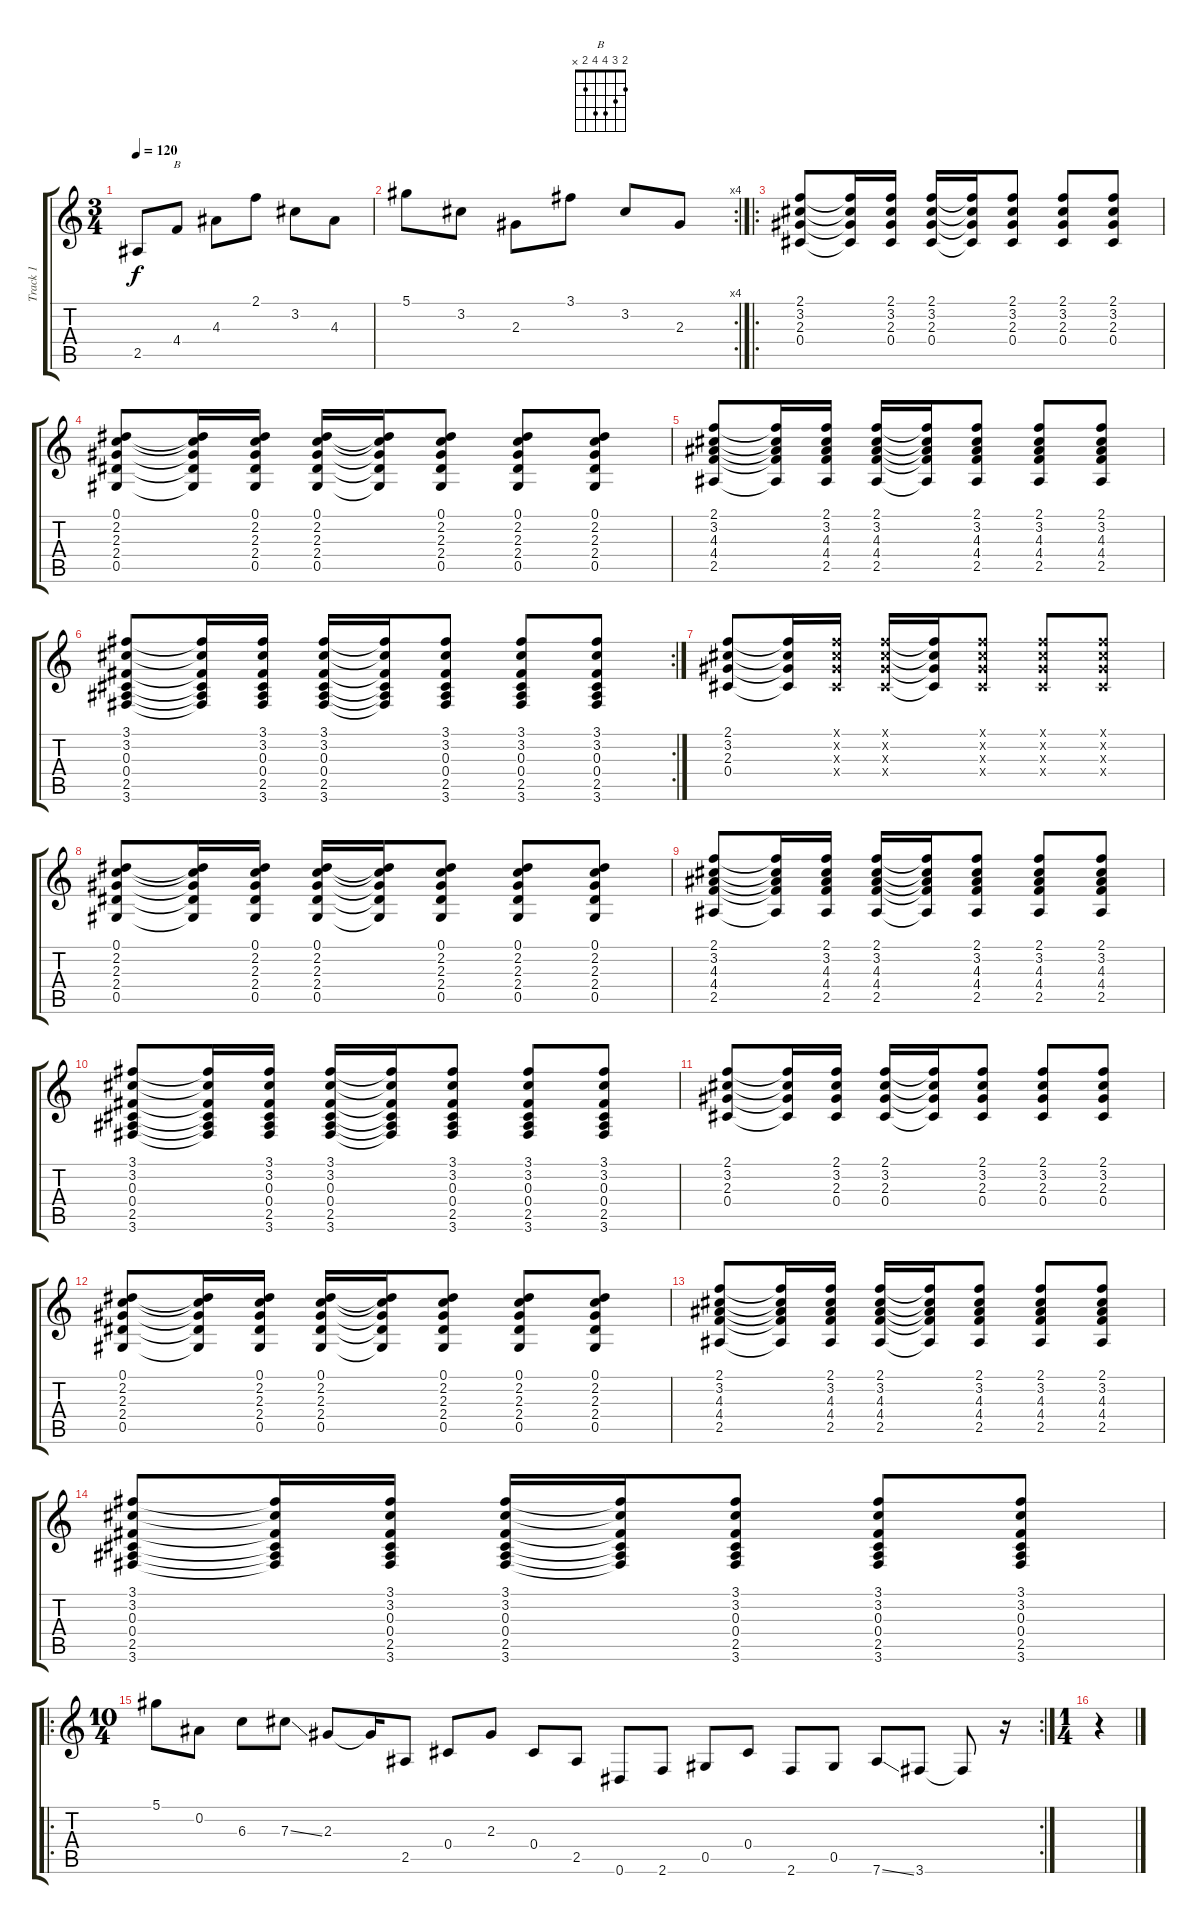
\track ("Track 1" "Track 1") {instrument acousticguitarsteel}
\staff {score tabs}
\tuning (Eb4 Bb3 Gb3 Db3 Ab2 Eb2) {hide}
\chord ("B" 2 3 4 4 2 x)
\ts (3 4)
\tempo 120
\clef g2
\ks c
2.5.8{dy f} 4.4.8{ch "B"} 4.3.8 2.1.8 3.2.8 4.3.8 |
\rc 4
5.1.8 3.2.8 2.3.8 3.1.8 3.2.8 2.3.8 |
\ro
(2.1 3.2 2.3 0.4).8 (2.1{t} 3.2{t} 2.3{t} 0.4{t}).16 (2.1 3.2 2.3 0.4).16 (2.1 3.2 2.3 0.4).16 (2.1{t} 3.2{t} 2.3{t} 0.4{t}).16 (2.1 3.2 2.3 0.4).8 (2.1 3.2 2.3 0.4).8 (2.1 3.2 2.3 0.4).8 |
(0.1 2.2 2.3 2.4 0.5).8 (0.1{t} 2.2{t} 2.3{t} 2.4{t} 0.5{t}).16 (0.1 2.2 2.3 2.4 0.5).16 (0.1 2.2 2.3 2.4 0.5).16 (0.1{t} 2.2{t} 2.3{t} 2.4{t} 0.5{t}).16 (0.1 2.2 2.3 2.4 0.5).8 (0.1 2.2 2.3 2.4 0.5).8 (0.1 2.2 2.3 2.4 0.5).8 |
(2.1 3.2 4.3 4.4 2.5).8 (2.1{t} 3.2{t} 4.3{t} 4.4{t} 2.5{t}).16 (2.1 3.2 4.3 4.4 2.5).16 (2.1 3.2 4.3 4.4 2.5).16 (2.1{t} 3.2{t} 4.3{t} 4.4{t} 2.5{t}).16 (2.1 3.2 4.3 4.4 2.5).8 (2.1 3.2 4.3 4.4 2.5).8 (2.1 3.2 4.3 4.4 2.5).8 |
\rc 2
(3.1 3.2 0.3 0.4 2.5 3.6).8 (3.1{t} 3.2{t} 0.3{t} 0.4{t} 2.5{t} 3.6{t}).16 (3.1 3.2 0.3 0.4 2.5 3.6).16 (3.1 3.2 0.3 0.4 2.5 3.6).16 (3.1{t} 3.2{t} 0.3{t} 0.4{t} 2.5{t} 3.6{t}).16 (3.1 3.2 0.3 0.4 2.5 3.6).8 (3.1 3.2 0.3 0.4 2.5 3.6).8 (3.1 3.2 0.3 0.4 2.5 3.6).8 |
(2.1 3.2 2.3 0.4).8 (2.1{t} 3.2{t} 2.3{t} 0.4{t}).16 (2.1{x} 3.2{x} 2.3{x} 0.4{x}).16 (2.1{x} 3.2{x} 2.3{x} 0.4{x}).16 (2.1{t} 3.2{t} 2.3{t} 0.4{t}).16 (2.1{x} 3.2{x} 2.3{x} 0.4{x}).8 (2.1{x} 3.2{x} 2.3{x} 0.4{x}).8 (2.1{x} 3.2{x} 2.3{x} 0.4{x}).8 |
(0.1 2.2 2.3 2.4 0.5).8 (0.1{t} 2.2{t} 2.3{t} 2.4{t} 0.5{t}).16 (0.1 2.2 2.3 2.4 0.5).16 (0.1 2.2 2.3 2.4 0.5).16 (0.1{t} 2.2{t} 2.3{t} 2.4{t} 0.5{t}).16 (0.1 2.2 2.3 2.4 0.5).8 (0.1 2.2 2.3 2.4 0.5).8 (0.1 2.2 2.3 2.4 0.5).8 |
(2.1 3.2 4.3 4.4 2.5).8 (2.1{t} 3.2{t} 4.3{t} 4.4{t} 2.5{t}).16 (2.1 3.2 4.3 4.4 2.5).16 (2.1 3.2 4.3 4.4 2.5).16 (2.1{t} 3.2{t} 4.3{t} 4.4{t} 2.5{t}).16 (2.1 3.2 4.3 4.4 2.5).8 (2.1 3.2 4.3 4.4 2.5).8 (2.1 3.2 4.3 4.4 2.5).8 |
(3.1 3.2 0.3 0.4 2.5 3.6).8 (3.1{t} 3.2{t} 0.3{t} 0.4{t} 2.5{t} 3.6{t}).16 (3.1 3.2 0.3 0.4 2.5 3.6).16 (3.1 3.2 0.3 0.4 2.5 3.6).16 (3.1{t} 3.2{t} 0.3{t} 0.4{t} 2.5{t} 3.6{t}).16 (3.1 3.2 0.3 0.4 2.5 3.6).8 (3.1 3.2 0.3 0.4 2.5 3.6).8 (3.1 3.2 0.3 0.4 2.5 3.6).8 |
(2.1 3.2 2.3 0.4).8 (2.1{t} 3.2{t} 2.3{t} 0.4{t}).16 (2.1 3.2 2.3 0.4).16 (2.1 3.2 2.3 0.4).16 (2.1{t} 3.2{t} 2.3{t} 0.4{t}).16 (2.1 3.2 2.3 0.4).8 (2.1 3.2 2.3 0.4).8 (2.1 3.2 2.3 0.4).8 |
(0.1 2.2 2.3 2.4 0.5).8 (0.1{t} 2.2{t} 2.3{t} 2.4{t} 0.5{t}).16 (0.1 2.2 2.3 2.4 0.5).16 (0.1 2.2 2.3 2.4 0.5).16 (0.1{t} 2.2{t} 2.3{t} 2.4{t} 0.5{t}).16 (0.1 2.2 2.3 2.4 0.5).8 (0.1 2.2 2.3 2.4 0.5).8 (0.1 2.2 2.3 2.4 0.5).8 |
(2.1 3.2 4.3 4.4 2.5).8 (2.1{t} 3.2{t} 4.3{t} 4.4{t} 2.5{t}).16 (2.1 3.2 4.3 4.4 2.5).16 (2.1 3.2 4.3 4.4 2.5).16 (2.1{t} 3.2{t} 4.3{t} 4.4{t} 2.5{t}).16 (2.1 3.2 4.3 4.4 2.5).8 (2.1 3.2 4.3 4.4 2.5).8 (2.1 3.2 4.3 4.4 2.5).8 |
(3.1 3.2 0.3 0.4 2.5 3.6).8 (3.1{t} 3.2{t} 0.3{t} 0.4{t} 2.5{t} 3.6{t}).16 (3.1 3.2 0.3 0.4 2.5 3.6).16 (3.1 3.2 0.3 0.4 2.5 3.6).16 (3.1{t} 3.2{t} 0.3{t} 0.4{t} 2.5{t} 3.6{t}).16 (3.1 3.2 0.3 0.4 2.5 3.6).8 (3.1 3.2 0.3 0.4 2.5 3.6).8 (3.1 3.2 0.3 0.4 2.5 3.6).8 |
\ro
\rc 2
\ts (10 4)
5.1.8 0.2.8 6.3.8 7.3{ss}.8 2.3.8 2.3{t}.16 2.5.8 0.4.8 2.3.8 0.4.8 2.5.8 0.6.8 2.6.8 0.5.8 0.4.8 2.6.8 0.5.8 7.6{ss}.8 3.6.8 3.6{t}.8 r.16 |
\ts (1 4)
r.4
